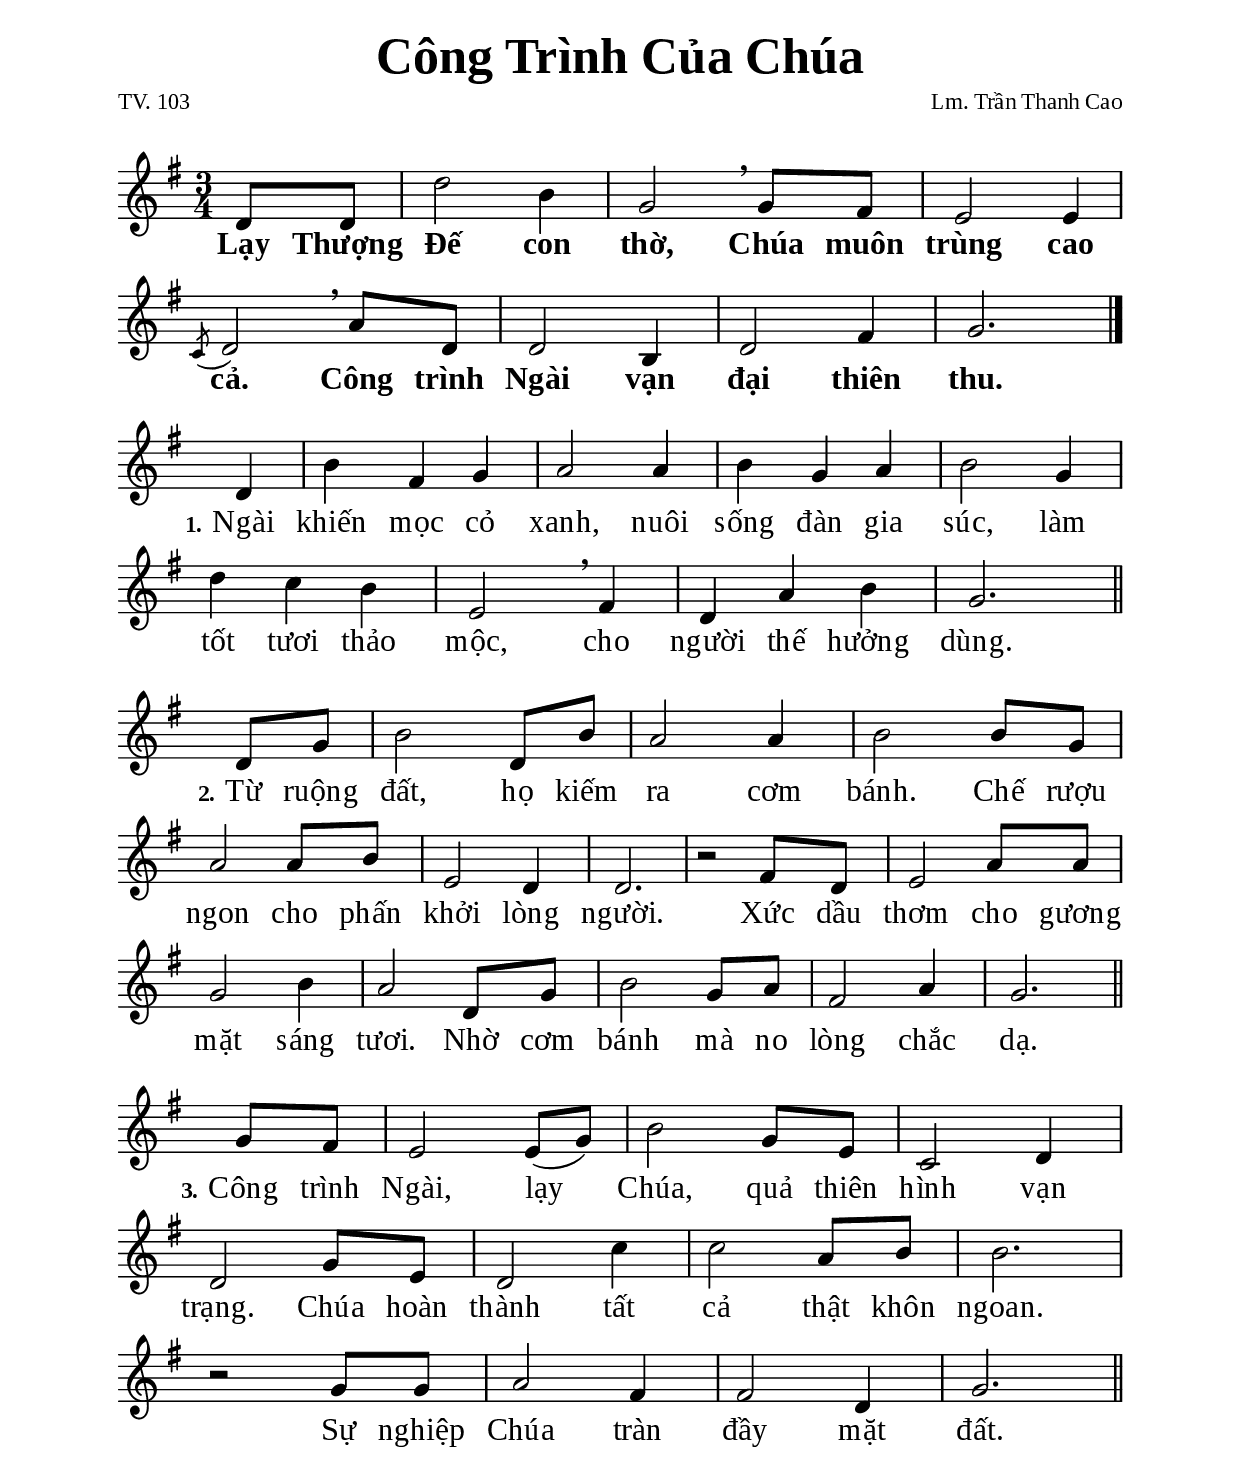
% Cài đặt chung
\version "2.20.0"
\include "english.ly"

\header {
  title = \markup { \fontsize #3 "Công Trình Của Chúa" }
  poet = "TV. 103"
  composer = "Lm. Trần Thanh Cao"
  arranger = " "
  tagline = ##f
}

\paper {
  #(set-paper-size "a4")
  top-margin = 15\mm
  bottom-margin = 15\mm
  left-margin = 20\mm
  right-margin = 20\mm
  indent = #0
  #(define fonts
    (make-pango-font-tree
      "Liberation Serif"
      "Liberation Serif"
      "Liberation Serif"
      (/ 20 20)))
  page-count = #1
}

% Nhạc điệp khúc
nhacDiepKhuc = \relative c' {
  \partial 4 d8 d |
  d'2 b4 |
  g2 \breathe g8 fs |
  e2 e4 |
  \acciaccatura c8 d2 \breathe a'8 d, |
  d2 b4 |
  d2 fs4 |
  g2. \bar "|."
}

% Nhạc phiên khúc
nhacPhienKhucMot = \relative c' {
  \partial 4 d4 |
  b' fs g |
  a2 a4 |
  b g a |
  b2 g4 |
  d' c b |
  e,2 \breathe fs4 |
  d a' b |
  g2. \bar "||"
}

nhacPhienKhucHai = \relative c' {
  \partial 4 d8 g |
  b2 d,8 b' |
  a2 a4 |
  b2 b8 g |
  a2 a8 b |
  e,2 d4 |
  d2. |
  r2 fs8 d |
  e2 a8 a |
  g2 b4 |
  a2 d,8 g |
  b2 g8 a |
  fs2 a4 |
  g2. \bar "||"
}

nhacPhienKhucBa = \relative c'' {
  \partial 4 g8 fs |
  e2 e8 (g) |
  b2 g8 e |
  c2 d4 |
  d2 g8 e |
  d2 c'4 |
  c2 a8 b |
  b2. |
  r2 g8 g |
  a2 fs4 |
  fs2 d4 |
  g2. \bar "||"
}

% Lời điệp khúc
loiDiepKhuc = \lyricmode {
  Lạy Thượng Đế con thờ,
  Chúa muôn trùng cao cả.
  Công trình Ngài vạn đại thiên thu.
}

% Lời phiên khúc
loiPhienKhucMot = \lyricmode {
  \set stanza = #"1."
  Ngài khiến mọc cỏ xanh, nuôi sống đàn gia súc,
  làm tốt tươi thảo mộc, cho người thế hưởng dùng.
}

loiPhienKhucHai = \lyricmode {
  \set stanza = #"2."
  Từ ruộng đất, họ kiếm ra cơm bánh.
  Chế rượu ngon cho phấn khởi lòng người.
  Xức dầu thơm cho gương mặt sáng tươi.
  Nhờ cơm bánh mà no lòng chắc dạ.
}

loiPhienKhucBa = \lyricmode {
  \set stanza = #"3."
  Công trình Ngài, lạy Chúa,
  quả thiên hình vạn trạng.
  Chúa hoàn thành tất cả thật khôn ngoan.
  Sự nghiệp Chúa tràn đầy mặt đất.
}


% Dàn trang
\score {
  \new ChoirStaff <<
    \new Staff = diepKhuc \with {
        \consists "Merge_rests_engraver"
        \magnifyStaff #(magstep +1)
      }
      <<
      \new Voice = beSop {
        \key g \major \time 3/4 \stemNeutral \nhacDiepKhuc
      }
    >>
    \new Lyrics \lyricsto beSop \loiDiepKhuc
  >>
  \layout {
    \override Lyrics.LyricText.font-series = #'bold
    \override Lyrics.LyricText.font-size = #+3
    \override Lyrics.LyricSpace.minimum-distance = #2.0
    \override Score.BarNumber.break-visibility = ##(#f #f #f)
  }
}

\score {
  \new ChoirStaff <<
    \new Staff = phienKhuc \with {
        \magnifyStaff #(magstep +1)
      }
      <<
      \new Voice = beSop {
        \key g \major \time 3/4 \nhacPhienKhucMot
      }
    >>
    \new Lyrics \lyricsto beSop \loiPhienKhucMot
  >>
  \layout {
    \override Staff.TimeSignature.transparent = ##t
    \override Lyrics.LyricText.font-size = #+3
    \override Lyrics.LyricSpace.minimum-distance = #2.0
    \override Score.BarNumber.break-visibility = ##(#f #f #f)
  } 
}

\score {
  \new ChoirStaff <<
    \new Staff = phienKhuc \with {
        \magnifyStaff #(magstep +1)
      }
      <<
      \new Voice = beSop {
        \key g \major \time 3/4 \nhacPhienKhucHai
      }
    >>
    \new Lyrics \lyricsto beSop \loiPhienKhucHai
  >>
  \layout {
    \override Staff.TimeSignature.transparent = ##t
    \override Lyrics.LyricText.font-size = #+3
    \override Lyrics.LyricSpace.minimum-distance = #2.0
    \override Score.BarNumber.break-visibility = ##(#f #f #f)
  } 
}

\score {
  \new ChoirStaff <<
    \new Staff = phienKhuc \with {
        \magnifyStaff #(magstep +1)
      }
      <<
      \new Voice = beSop {
        \key g \major \time 3/4 \nhacPhienKhucBa
      }
    >>
    \new Lyrics \lyricsto beSop \loiPhienKhucBa
  >>
  \layout {
    \override Staff.TimeSignature.transparent = ##t
    \override Lyrics.LyricText.font-size = #+3
    \override Lyrics.LyricSpace.minimum-distance = #2.0
    \override Score.BarNumber.break-visibility = ##(#f #f #f)
  } 
}
